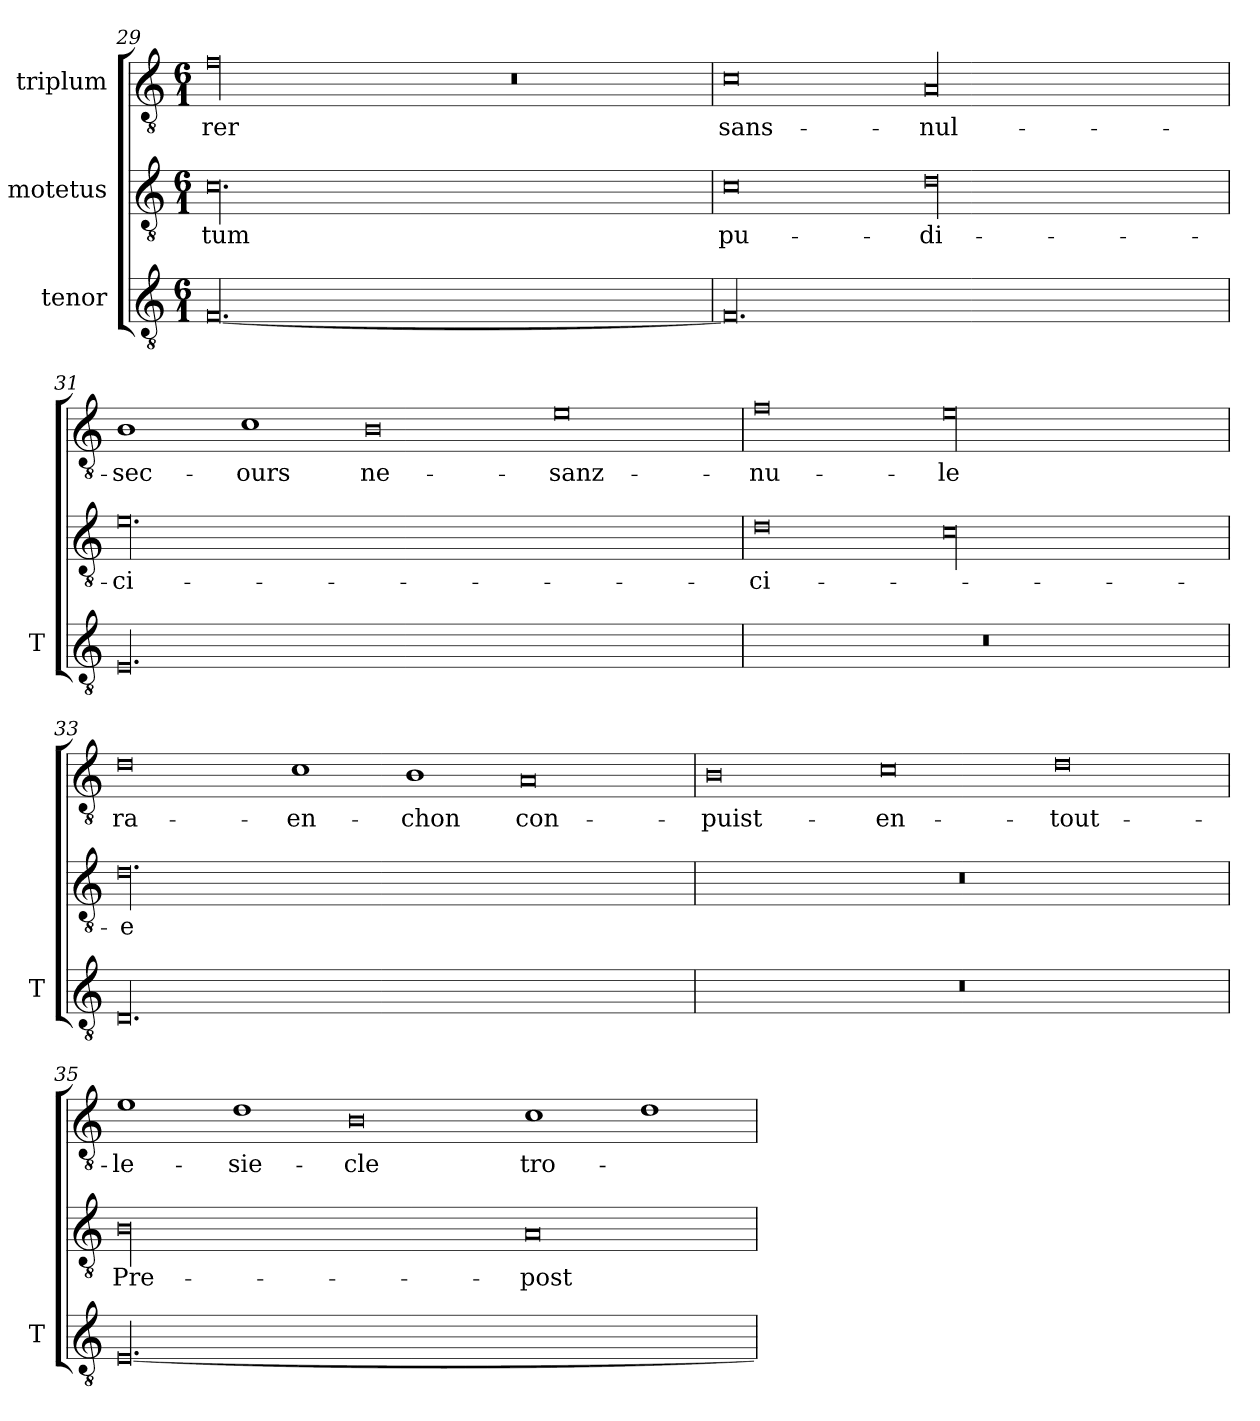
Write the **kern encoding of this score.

**kern	**kern	**text	**kern	**text
*part3	*part2	*part2	*part1	*part1
*staff3	*staff2	*staff2	*staff1	*staff1
*I"tenor	*I"motetus	*	*I"triplum	*
*I'T	*	*	*	*
*clefGv2	*clefGv2	*	*clefGv2	*
*k[]	*k[]	*	*k[]	*
*C:	*C:	*	*C:	*
*M6/1	*M6/1	*	*M6/1	*
=29	=29	=29	=29	=29
[00.F/	00.c\	-tum	00f\	-rer
.	.	.	0r	.
=30	=30	=30	=30	=30
00.F/]	0c\	pu-	0c\	sans-
.	00d\	-di-	00A/	nul-
=31	=31	=31	=31	=31
00.E/	00.e\	-ci-	1B\	sec-
.	.	.	1c\	-ours
.	.	.	0B\	ne-
.	.	.	0e\	sanz-
=32	=32	=32	=32	=32
00.r	0d\	-ci-	0f\	nu-
.	00c\	.	00e\	-le
=33	=33	=33	=33	=33
00.D/	00.d\	-e	0d\	ra-
.	.	.	1c\	-en-
.	.	.	1B\	-chon
.	.	.	0A/	con-
=34	=34	=34	=34	=34
00.r	00.r	.	0B\	puist-
.	.	.	0c\	en-
.	.	.	0d\	tout-
=35	=35	=35	=35	=35
[00.E/	00B\	Pre-	1e\	le-
.	.	.	1d\	sie-
.	.	.	0B\	-cle
.	0A/	post-	1c\	tro-
.	.	.	1d\	.
=	=	=	=	=
*-	*-	*-	*-	*-
